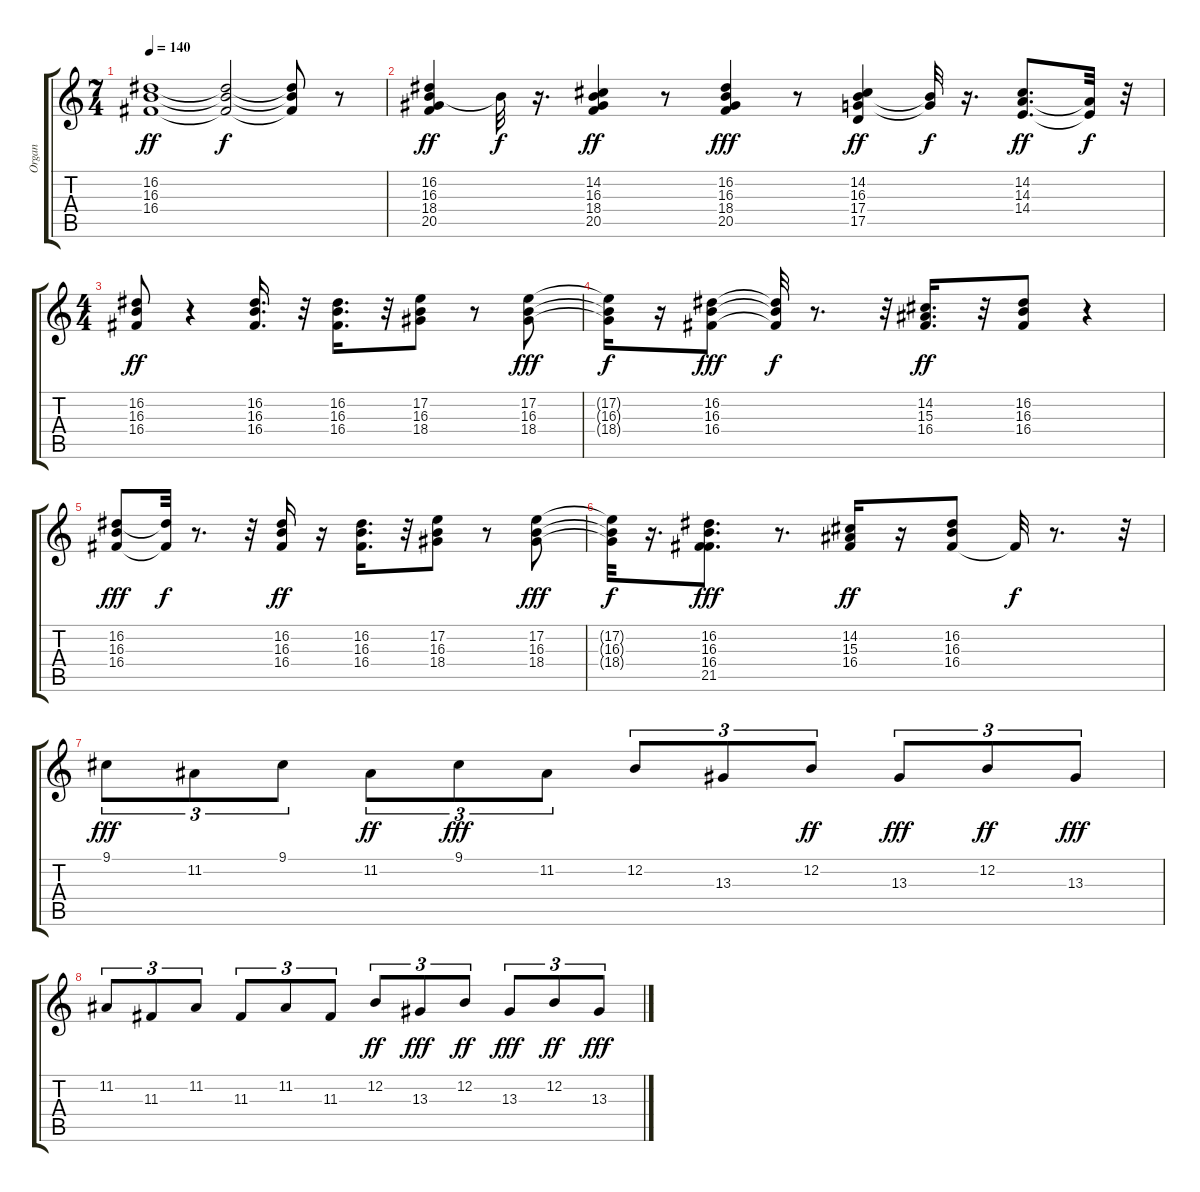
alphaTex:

\track ("Organ" "Organ") {instrument rockorgan}
\staff {score tabs}
\tuning (E4 B3 G3 D3 A2 E2) {hide}
\ts (7 4)
\tempo 140
\clef g2
\ks c
(16.2 16.3 16.4).1{dy ff} (16.2{t} 16.3{t} 16.4{t}).2{dy f} (16.2{t} 16.3{t} 16.4{t}).8 r.8 |
(16.2 16.3 18.4 20.5).4{dy ff} 16.3{t}.32{dy f} r.16{d} (14.2 16.3 18.4 20.5).4{dy ff} r.8 (16.2 16.3 18.4 20.5).4{dy fff} r.8 (14.2 16.3 17.4 17.5).4{dy ff} (16.3{t} 17.4{t}).32{dy f} r.16{d} (14.2 14.3 14.4).8{d dy ff} (14.3{t} 14.4{t}).32{dy f} r.32 |
\ts (4 4)
(16.2 16.3 16.4).8{dy ff} r.4 (16.2 16.3 16.4).16{d} r.32 (16.2 16.3 16.4).16{d} r.32 (17.2 16.3 18.4).8 r.8 (17.2 16.3 18.4).8{dy fff} |
(17.2{t} 16.3{t} 18.4{t}).16{dy f} r.16 (16.2 16.3 16.4).8{dy fff} (16.2{t} 16.3{t} 16.4{t}).32{dy f} r.8{d} r.32 (14.2 15.3 16.4).16{d dy ff} r.32 (16.2 16.3 16.4).8 r.4 |
(16.2 16.3 16.4).8{dy fff} (16.2{t} 16.4{t}).32{dy f} r.8{d} r.32 (16.2 16.3 16.4).16{dy ff} r.16 (16.2 16.3 16.4).16{d} r.32 (17.2 16.3 18.4).8 r.8 (17.2 16.3 18.4).8{dy fff} |
(17.2{t} 16.3{t} 18.4{t}).32{dy f} r.16{d} (16.2 16.3 16.4 21.5).8{d dy fff} r.8{d} (14.2 15.3 16.4).16{dy ff} r.16 (16.2 16.3 16.4).8 16.4{t}.32{dy f} r.8{d} r.32 |
9.1.8{tu (3 2) dy fff instrument honkytonkpiano} 11.2.8{tu (3 2)} 9.1.8{tu (3 2)} 11.2.8{tu (3 2) dy ff} 9.1.8{tu (3 2) dy fff} 11.2.8{tu (3 2)} 12.2.8{tu (3 2)} 13.3.8{tu (3 2)} 12.2.8{tu (3 2) dy ff} 13.3.8{tu (3 2) dy fff} 12.2.8{tu (3 2) dy ff} 13.3.8{tu (3 2) dy fff} |
11.2.8{tu (3 2)} 11.3.8{tu (3 2)} 11.2.8{tu (3 2)} 11.3.8{tu (3 2)} 11.2.8{tu (3 2)} 11.3.8{tu (3 2)} 12.2.8{tu (3 2) dy ff} 13.3.8{tu (3 2) dy fff} 12.2.8{tu (3 2) dy ff} 13.3.8{tu (3 2) dy fff} 12.2.8{tu (3 2) dy ff} 13.3.8{tu (3 2) dy fff}
